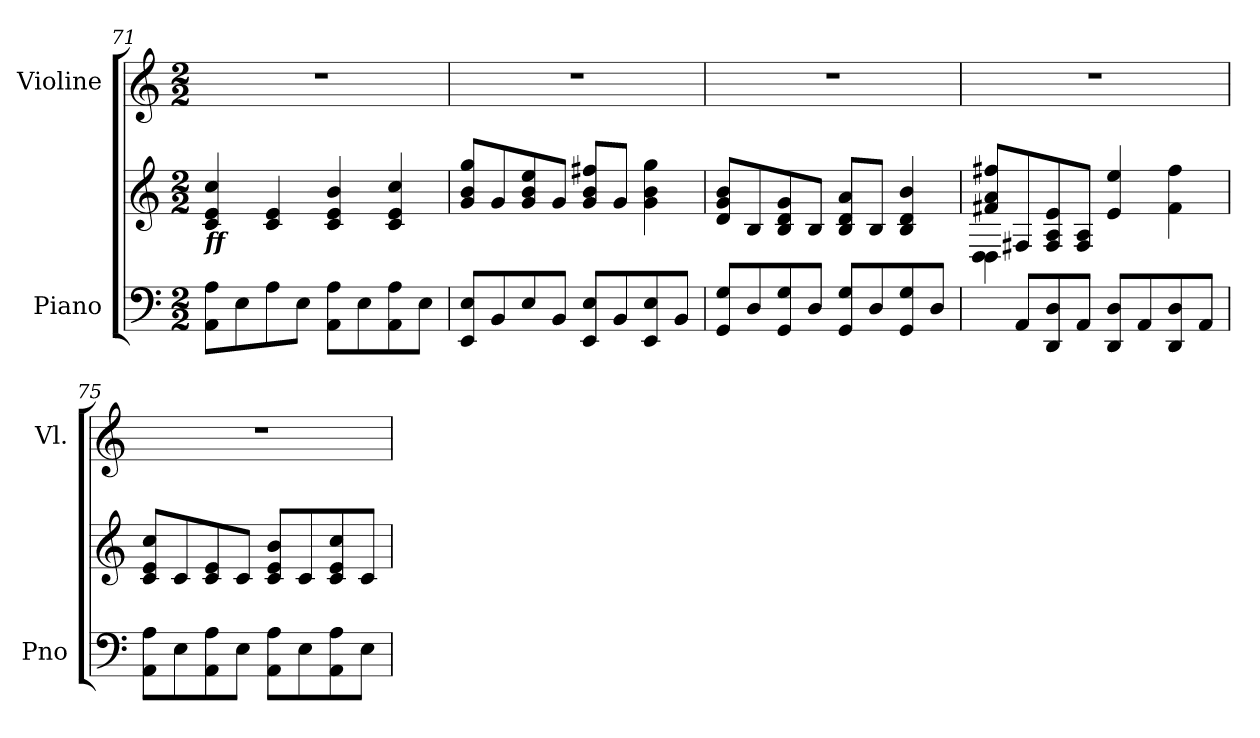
**kern	**kern	**kern
*part2	*part2	*part1
*staff3	*staff2	*staff1
*I"Piano	*	*I"Violine
*I'Pno	*	*I'Vl.
*clefF4	*clefG2	*clefG2
*k[]	*k[]	*k[]
*M2/2	*M2/2	*M2/2
=71	=71	=71
!	!LO:TX:b:Bi:t=ff	!
8AA\ 8A\L	4c/ 4e/ 4cc/	1r
8E\	.	.
8A\	4c/ 4e/	.
8E\J	.	.
8AA\ 8A\L	4c/ 4e/ 4b/	.
8E\	.	.
8AA\ 8A\	4c/ 4e/ 4cc/	.
8E\J	.	.
=72	=72	=72
8EE/ 8E/L	8g/ 8b/ 8gg/L	1r
8BB/	8g/	.
8E/	8g/ 8b/ 8ee/	.
8BB/J	8g/J	.
8EE/ 8E/L	8g/ 8b/ 8ff#X/L	.
8BB/	8g/J	.
8EE/ 8E/	4g\ 4b\ 4gg\	.
8BB/J	.	.
=73	=73	=73
8GG/ 8G/L	8d/ 8g/ 8b/L	1r
8D/	8B/	.
8GG/ 8G/	8B/ 8d/ 8g/	.
8D/J	8B/J	.
8GG/ 8G/L	8B/ 8d/ 8a/L	.
8D/	8B/J	.
8GG/ 8G/	4B/ 4d/ 4b/	.
8D/J	.	.
!!LO:LB:g=z
=74	=74	=74
*^	*^	*
4ryy	8ryy	8f#X/ 8a/ 8ff#X/L	(4D\ 4D\	1r
.	8AA/L	8F#X/	.	.
4ryy	8DD/ 8D/	8F#/ 8A/ 8e/	2.ryy	.
.	8AA/J	8F#/ 8A/J	.	.
8DD/ 8D/L	2ryy	4e/ 4ee/	.	.
8AA/	.	.	.	.
8DD/ 8D/	.	4f#\ 4ff#\	.	.
8AA/J)	.	.	.	.
*v	*v	*	*	*
*	*v	*v	*
=75	=75	=75
8AA\ 8A\L	8c/ 8e/ 8cc/L	1r
8E\	8c/	.
8AA\ 8A\	8c/ 8e/	.
8E\J	8c/J	.
8AA\ 8A\L	8c/ 8e/ 8b/L	.
8E\	8c/	.
8AA\ 8A\	8c/ 8e/ 8cc/	.
8E\J	8c/J	.
=	=	=
*-	*-	*-
